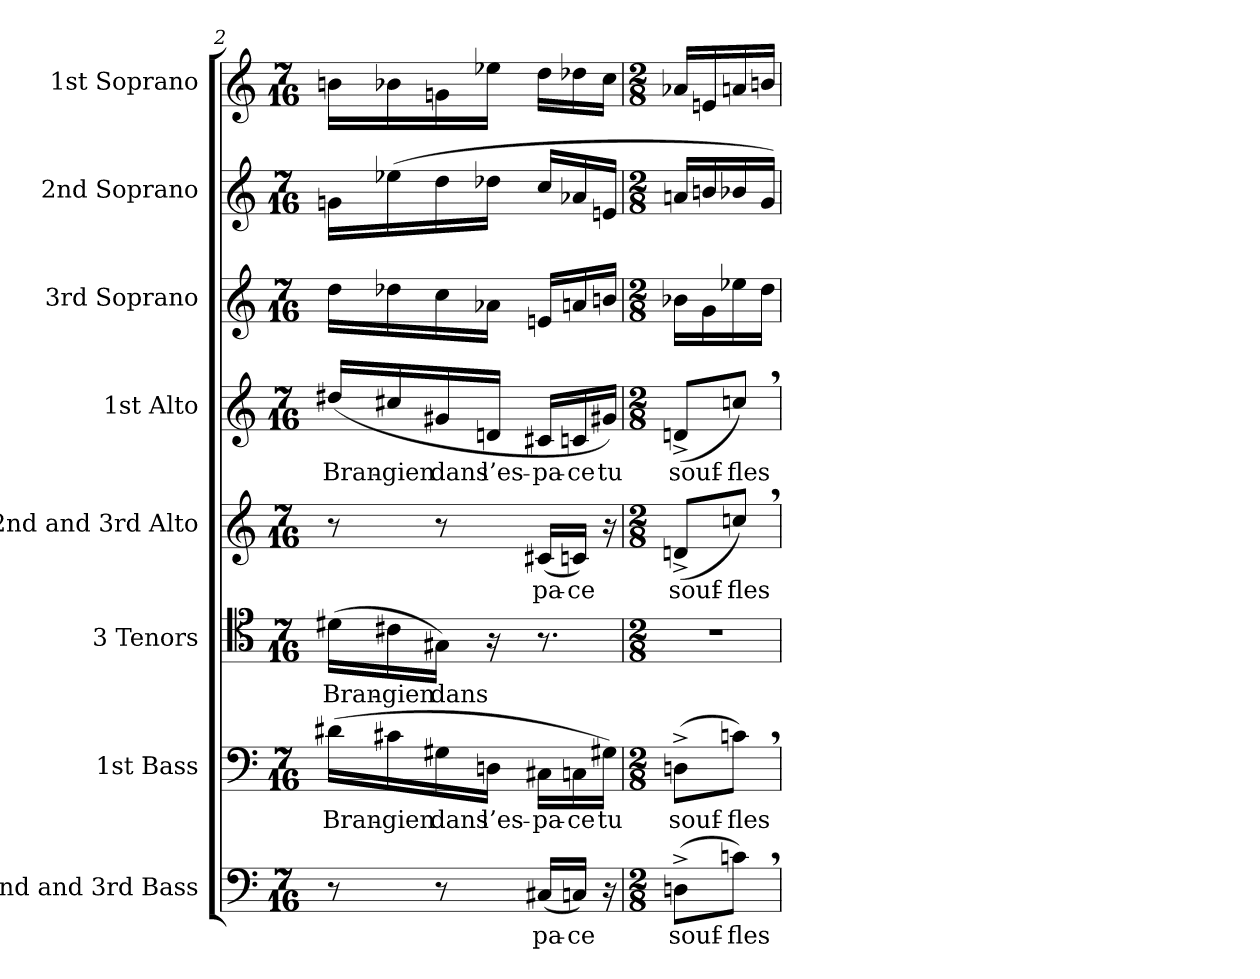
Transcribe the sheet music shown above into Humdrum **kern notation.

**kern	**text	**kern	**text	**kern	**text	**kern	**text	**kern	**text	**kern	**kern	**kern
*part8	*part8	*part7	*part7	*part6	*part6	*part5	*part5	*part4	*part4	*part3	*part2	*part1
*staff8	*staff8	*staff7	*staff7	*staff6	*staff6	*staff5	*staff5	*staff4	*staff4	*staff3	*staff2	*staff1
*I"2nd and 3rd Bass	*	*I"1st Bass	*	*I"3 Tenors	*	*I"2nd and 3rd Alto	*	*I"1st Alto	*	*I"3rd Soprano	*I"2nd Soprano	*I"1st Soprano
*I'B.2,3	*	*I'B.1	*	*I'T.	*	*I'A.2,3	*	*I'A.1	*	*I'S.3	*I'S.2	*I'S.1
*clefF4	*	*clefF4	*	*clefC4	*	*clefG2	*	*clefG2	*	*clefG2	*clefG2	*clefG2
*k[]	*	*k[]	*	*k[]	*	*k[]	*	*k[]	*	*k[]	*k[]	*k[]
*C:	*	*C:	*	*C:	*	*C:	*	*C:	*	*C:	*C:	*C:
*M7/16	*	*M7/16	*	*M7/16	*	*M7/16	*	*M7/16	*	*M7/16	*M7/16	*M7/16
=2	=2	=2	=2	=2	=2	=2	=2	=2	=2	=2	=2	=2
8r	.	(16d#XLL	Bran-	(16d#XLL	Bran-	8r	.	(16dd#XLL	Bran-	16ddLL	16gnLL	16bnLL
.	.	16c#X	-gien	16c#X	-gien	.	.	16cc#X	-gien	16dd-X	(16ee-X	16b-X
8r	.	16G#X	dans	16G#XJJ)	dans	8r	.	16g#X	dans	16cc	16dd	16gn
.	.	16DnJJ	l’es-	16r	.	.	.	16dnJJ	l’es-	16a-XJJ	16dd-XJJ	16ee-XiJJ
(>16C#XLL	pa-	16C#XLL	-pa-	8.r	.	(>16c#XLL	pa-	16c#XLL	-pa-	16enLL	16ccLL	16ddLL
16CnJJ)	-ce	16Cn	-ce	.	.	16cnJJ)	-ce	16cn	-ce	16an	16a-X	16dd-X
16r	.	16G#XJJ)	tu	.	.	16r	.	16g#XJJ)	tu	16bnJJ	16enJJ	16ccJJ
=3	=3	=3	=3	=3	=3	=3	=3	=3	=3	=3	=3	=3
*M2/8	*	*M2/8	*	*M2/8	*	*M2/8	*	*M2/8	*	*M2/8	*M2/8	*M2/8
(8Dn^L	souf-	(8Dn^L	souf-	4r	.	(8dn^>L	souf-	(8dn^>L	souf-	16b-XLL	16anLL	16a-XLL
.	.	.	.	.	.	.	.	.	.	16g	16bn	16en
8cn,J)	-fles	8cn,J)	-fles	.	.	8ccn,J)	-fles	8ccn,J)	-fles	16ee-Xi	16b-X	16an
.	.	.	.	.	.	.	.	.	.	16ddJJ	16gJJ)	16bnJJ
=	=	=	=	=	=	=	=	=	=	=	=	=
*-	*-	*-	*-	*-	*-	*-	*-	*-	*-	*-	*-	*-
